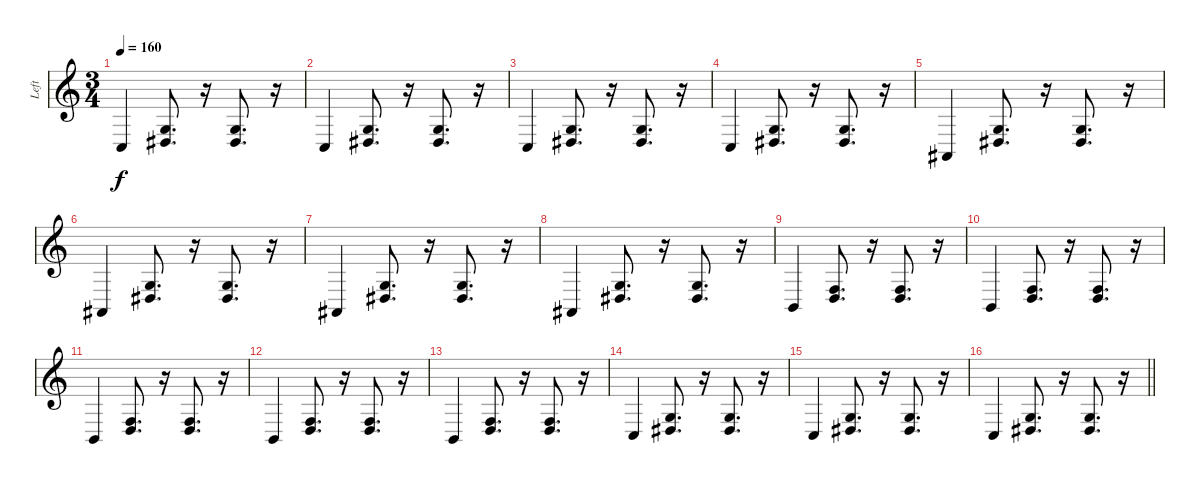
\track ("Left" "Left") {instrument acousticgrandpiano}
\staff {score}
\tuning (E4 B3 G3 D3 A2 E2) {hide}
\ts (3 4)
\tempo 160
\clef g2
\ks c
3.5.4{dy f} (0.3 1.4).8{d} r.16 (0.3 1.4).8{d} r.16 |
3.5.4 (0.3 1.4).8{d} r.16 (0.3 1.4).8{d} r.16 |
3.5.4 (0.3 1.4).8{d} r.16 (0.3 1.4).8{d} r.16 |
3.5.4 (0.3 1.4).8{d} r.16 (0.3 1.4).8{d} r.16 |
6.6.4 (0.3 1.4).8{d} r.16 (0.3 1.4).8{d} r.16 |
6.6.4 (0.3 1.4).8{d} r.16 (0.3 1.4).8{d} r.16 |
6.6.4 (0.3 1.4).8{d} r.16 (0.3 1.4).8{d} r.16 |
6.6.4 (0.3 1.4).8{d} r.16 (0.3 1.4).8{d} r.16 |
2.5.4 (0.4 8.5).8{d} r.16 (0.4 8.5).8{d} r.16 |
2.5.4 (0.4 8.5).8{d} r.16 (0.4 8.5).8{d} r.16 |
2.5.4 (0.4 8.5).8{d} r.16 (0.4 8.5).8{d} r.16 |
2.5.4 (0.4 8.5).8{d} r.16 (0.4 8.5).8{d} r.16 |
2.5.4 (0.4 8.5).8{d} r.16 (0.4 8.5).8{d} r.16 |
3.5.4 (0.3 1.4).8{d} r.16 (0.3 1.4).8{d} r.16 |
3.5.4 (0.3 1.4).8{d} r.16 (0.3 1.4).8{d} r.16 |
\barLineRight lightlight
3.5.4 (0.3 1.4).8{d} r.16 (0.3 1.4).8{d} r.16
